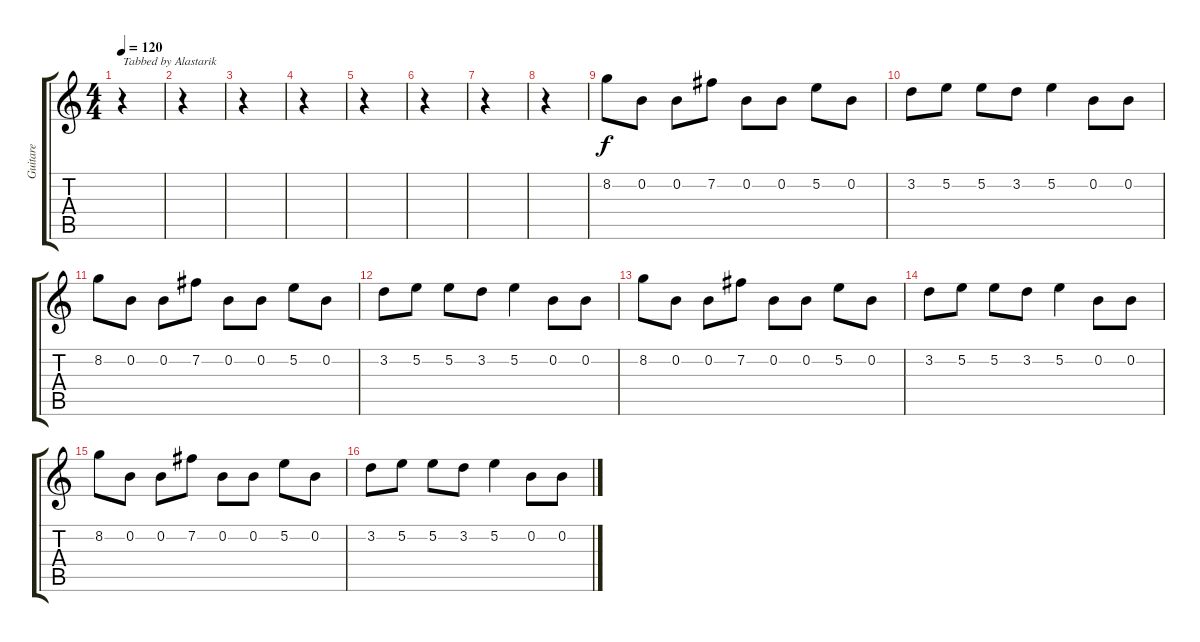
\track ("Guitare" "Guitare") {instrument distortionguitar}
\staff {score tabs}
\tuning (E4 B3 G3 D3 A2 E2) {hide}
\ts (4 4)
\tempo 120
\clef g2
\ks c
r.4{txt "Tabbed by Alastarik" dy f instrument distortionguitar} |
r.4 |
r.4 |
r.4 |
r.4 |
r.4 |
r.4 |
r.4 |
8.2.8 0.2.8 0.2.8 7.2.8 0.2.8 0.2.8 5.2.8 0.2.8 |
3.2.8 5.2.8 5.2.8 3.2.8 5.2.4 0.2.8 0.2.8 |
8.2.8 0.2.8 0.2.8 7.2.8 0.2.8 0.2.8 5.2.8 0.2.8 |
3.2.8 5.2.8 5.2.8 3.2.8 5.2.4 0.2.8 0.2.8 |
8.2.8 0.2.8 0.2.8 7.2.8 0.2.8 0.2.8 5.2.8 0.2.8 |
3.2.8 5.2.8 5.2.8 3.2.8 5.2.4 0.2.8 0.2.8 |
8.2.8 0.2.8 0.2.8 7.2.8 0.2.8 0.2.8 5.2.8 0.2.8 |
3.2.8 5.2.8 5.2.8 3.2.8 5.2.4 0.2.8 0.2.8
